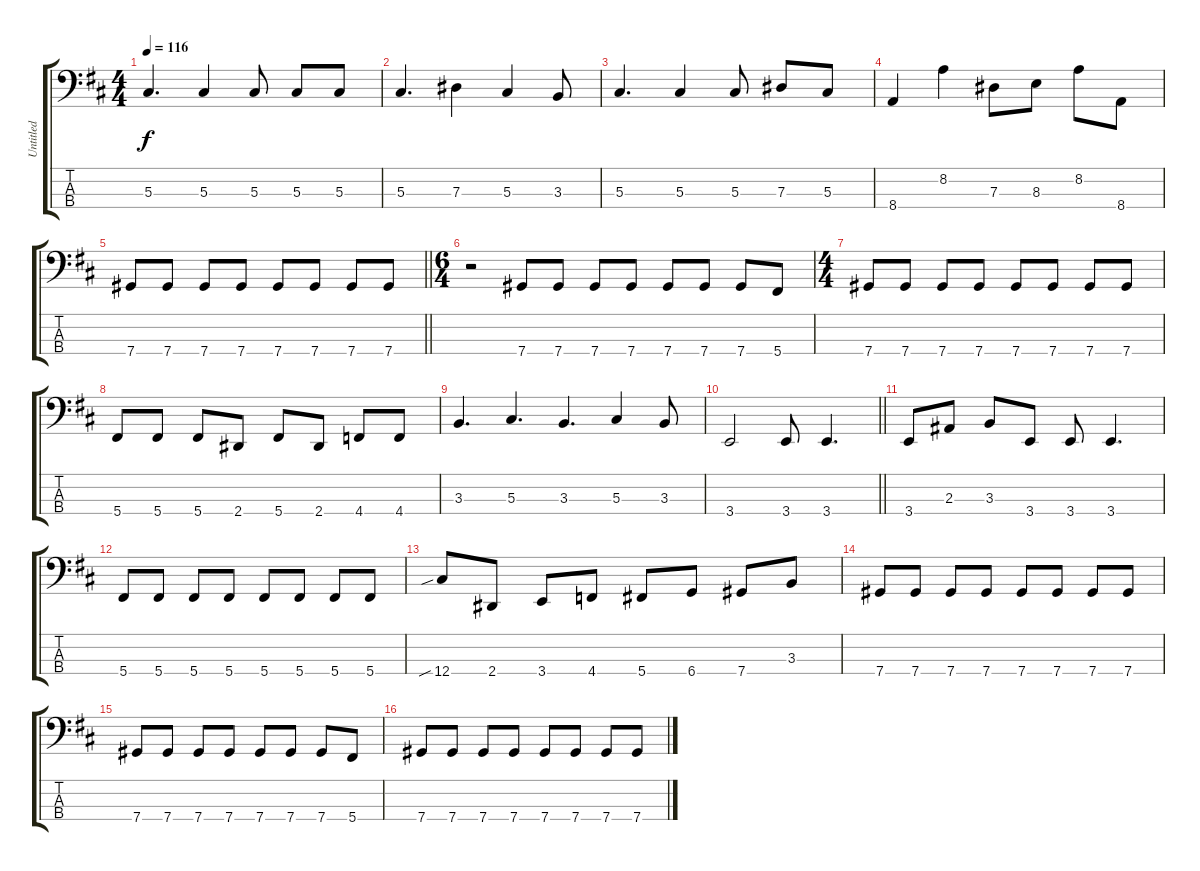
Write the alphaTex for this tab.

\track ("Untitled" "Untitled") {instrument electricbassfinger}
\staff {score tabs}
\tuning (Gb2 Db2 Ab1 Db1) {hide}
\ts (4 4)
\tempo 116
\clef f4
\ks d
5.3.4{d dy f} 5.3.4 5.3.8 5.3.8 5.3.8 |
5.3.4{d} 7.3.4 5.3.4 3.3.8 |
5.3.4{d} 5.3.4 5.3.8 7.3.8 5.3.8 |
8.4.4 8.2.4 7.3.8 8.3.8 8.2.8 8.4.8 |
\barLineRight lightlight
7.4.8 7.4.8 7.4.8 7.4.8 7.4.8 7.4.8 7.4.8 7.4.8 |
\ts (6 4)
r.2 7.4.8 7.4.8 7.4.8 7.4.8 7.4.8 7.4.8 7.4.8 5.4.8 |
\ts (4 4)
7.4.8 7.4.8 7.4.8 7.4.8 7.4.8 7.4.8 7.4.8 7.4.8 |
5.4.8 5.4.8 5.4.8 2.4.8 5.4.8 2.4.8 4.4.8 4.4.8 |
3.3.4{d} 5.3.4{d} 3.3.4{d} 5.3.4 3.3.8 |
\barLineRight lightlight
3.4.2 3.4.8 3.4.4{d} |
3.4.8 2.3.8 3.3.8 3.4.8 3.4.8 3.4.4{d} |
5.4.8 5.4.8 5.4.8 5.4.8 5.4.8 5.4.8 5.4.8 5.4.8 |
12.4{sib}.8 2.4.8 3.4.8 4.4.8 5.4.8 6.4.8 7.4.8 3.3.8 |
7.4.8 7.4.8 7.4.8 7.4.8 7.4.8 7.4.8 7.4.8 7.4.8 |
7.4.8 7.4.8 7.4.8 7.4.8 7.4.8 7.4.8 7.4.8 5.4.8 |
7.4.8 7.4.8 7.4.8 7.4.8 7.4.8 7.4.8 7.4.8 7.4.8
